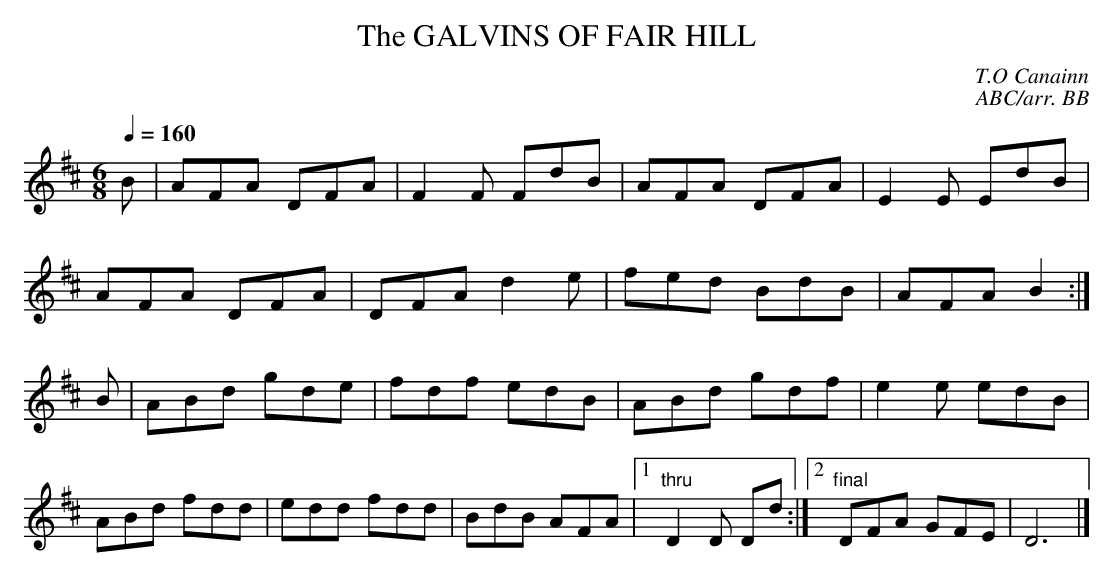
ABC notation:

X:1
T:GALVINS OF FAIR HILL, The
C:T.O Canainn
C:ABC/arr. BB
if this were a "modal" tune - but it isn't.
Q:1/4=160
M:6/8
K:D
B|AFA DFA|F2F FdB|AFA DFA|E2E EdB|
AFA DFA|DFA d2e|fed BdB|AFA B2:|
B|ABd gde|fdf edB|ABd gdf|e2e edB|
ABd fdd|edd fdd|BdB AFA|1 "thru"D2D Dd :|\
[2 "final"DFA GFE|D6|]
